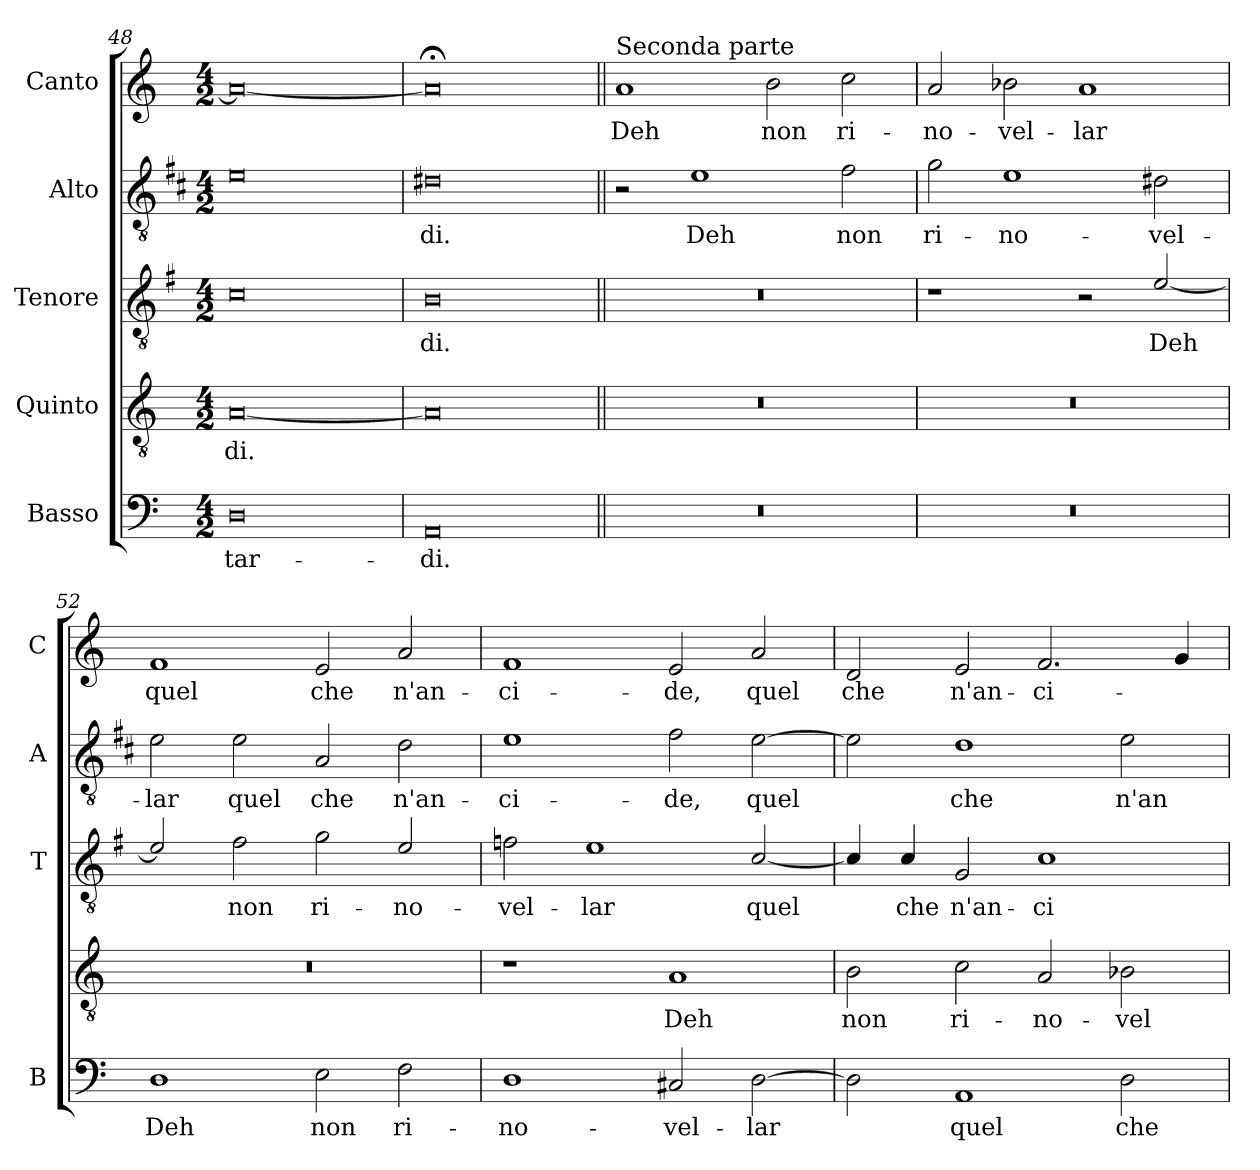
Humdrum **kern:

**kern	**text	**kern	**text	**kern	**text	**kern	**text	**kern	**text
*part5	*part5	*part4	*part4	*part3	*part3	*part2	*part2	*part1	*part1
*staff5	*staff5	*staff4	*staff4	*staff3	*staff3	*staff2	*staff2	*staff1	*staff1
*I"Basso	*	*I"Quinto	*	*I"Tenore	*	*I"Alto	*	*I"Canto	*
*I'B	*	*	*	*I'T	*	*I'A	*	*I'C	*
*clefF4	*	*clefGv2	*	*clefGv2	*	*clefGv2	*	*clefG2	*
*	*	*	*	*ITrd4c7	*	*ITrd1c2	*	*	*
*k[]	*	*k[]	*	*k[]	*	*k[]	*	*k[]	*
*C:	*	*C:	*	*C:	*	*C:	*	*C:	*
*M4/2	*	*M4/2	*	*M4/2	*	*M4/2	*	*M4/2	*
=48	=48	=48	=48	=48	=48	=48	=48	=48	=48
!	!LO:LY:b	!	!LO:LY:b	!	!	!	!	!	!
0D	tar-	[0A	-di.	0F	.	0d	.	0a_	.
=49	=49	=49	=49	=49	=49	=49	=49	=49	=49
!	!LO:LY:b	!	!	!	!LO:LY:b	!	!LO:LY:b	!	!
0AA	-di.	0A]	.	0E	-di.	0c#X	-di.	0a;<]	.
!!LO:LB:g=z
=50||	=50||	=50||	=50||	=50||	=50||	=50||	=50||	=50||	=50||
!	!	!	!	!	!	!	!	!LO:TX:a:t=Seconda parte	!
!	!	!	!	!	!	!	!	!	!LO:LY:b
0r	.	0r	.	0r	.	2r	.	1a	Deh
!	!	!	!	!	!	!	!LO:LY:b	!	!
.	.	.	.	.	.	1d	Deh	.	.
!	!	!	!	!	!	!	!	!	!LO:LY:b
.	.	.	.	.	.	.	.	2b\	non
!	!	!	!	!	!	!	!LO:LY:b	!	!LO:LY:b
.	.	.	.	.	.	2e\	non	2cc\	ri-
=51	=51	=51	=51	=51	=51	=51	=51	=51	=51
!	!	!	!	!	!	!	!LO:LY:b	!	!LO:LY:b
0r	.	0r	.	1r	.	2f\	ri-	2a/	-no-
!	!	!	!	!	!	!	!LO:LY:b	!	!LO:LY:b
.	.	.	.	.	.	1d	-no-	2b-X\	-vel-
!	!	!	!	!	!	!	!	!	!LO:LY:b
.	.	.	.	2r	.	.	.	1a	-lar
!	!	!	!	!	!LO:LY:b	!	!LO:LY:b	!	!
.	.	.	.	[2A/	Deh	2c#X\	-vel-	.	.
=52	=52	=52	=52	=52	=52	=52	=52	=52	=52
!	!LO:LY:b	!	!	!	!	!	!LO:LY:b	!	!LO:LY:b
1D	Deh	0r	.	2A/]	.	2d\	-lar	1f	quel
!	!	!	!	!	!LO:LY:b	!	!LO:LY:b	!	!
.	.	.	.	2B\	non	2d\	quel	.	.
!	!LO:LY:b	!	!	!	!LO:LY:b	!	!LO:LY:b	!	!LO:LY:b
2E\	non	.	.	2c\	ri-	2G/	che	2e/	che
!	!LO:LY:b	!	!	!	!LO:LY:b	!	!LO:LY:b	!	!LO:LY:b
2F\	ri-	.	.	2A/	-no-	2c\	n'an-	2a/	n'an-
=53	=53	=53	=53	=53	=53	=53	=53	=53	=53
!	!LO:LY:b	!	!	!	!LO:LY:b	!	!LO:LY:b	!	!LO:LY:b
1D	-no-	1r	.	2B-X\	-vel-	1d	-ci-	1f	-ci-
!	!	!	!	!	!LO:LY:b	!	!	!	!
.	.	.	.	1A	-lar	.	.	.	.
!	!LO:LY:b	!	!LO:LY:b	!	!	!	!LO:LY:b	!	!LO:LY:b
2C#X/	-vel-	1A	Deh	.	.	2e\	-de,	2e/	-de,
!	!LO:LY:b	!	!	!	!LO:LY:b	!	!LO:LY:b	!	!LO:LY:b
[2D\	-lar	.	.	[2F/	quel	[2d\	quel	2a/	quel
!!LO:LB:g=z
=54	=54	=54	=54	=54	=54	=54	=54	=54	=54
!	!	!	!LO:LY:b	!	!	!	!	!	!LO:LY:b
2D\]	.	2B\	non	4F/]	.	2d\]	.	2d/	che
!	!	!	!	!	!LO:LY:b	!	!	!	!
.	.	.	.	4F/	che	.	.	.	.
!	!LO:LY:b	!	!LO:LY:b	!	!LO:LY:b	!	!LO:LY:b	!	!LO:LY:b
1AA	quel	2c\	ri-	2C/	n'an-	1c	che	2e/	n'an-
!	!	!	!LO:LY:b	!	!LO:LY:b	!	!	!	!LO:LY:b
.	.	2A/	-no-	1F	-ci-	.	.	2.f/	-ci-
!	!LO:LY:b	!	!LO:LY:b	!	!	!	!LO:LY:b	!	!
2D\	che	2B-X\	-vel-	.	.	2d\	n'an-	.	.
.	.	.	.	.	.	.	.	4g/	.
=	=	=	=	=	=	=	=	=	=
*-	*-	*-	*-	*-	*-	*-	*-	*-	*-
